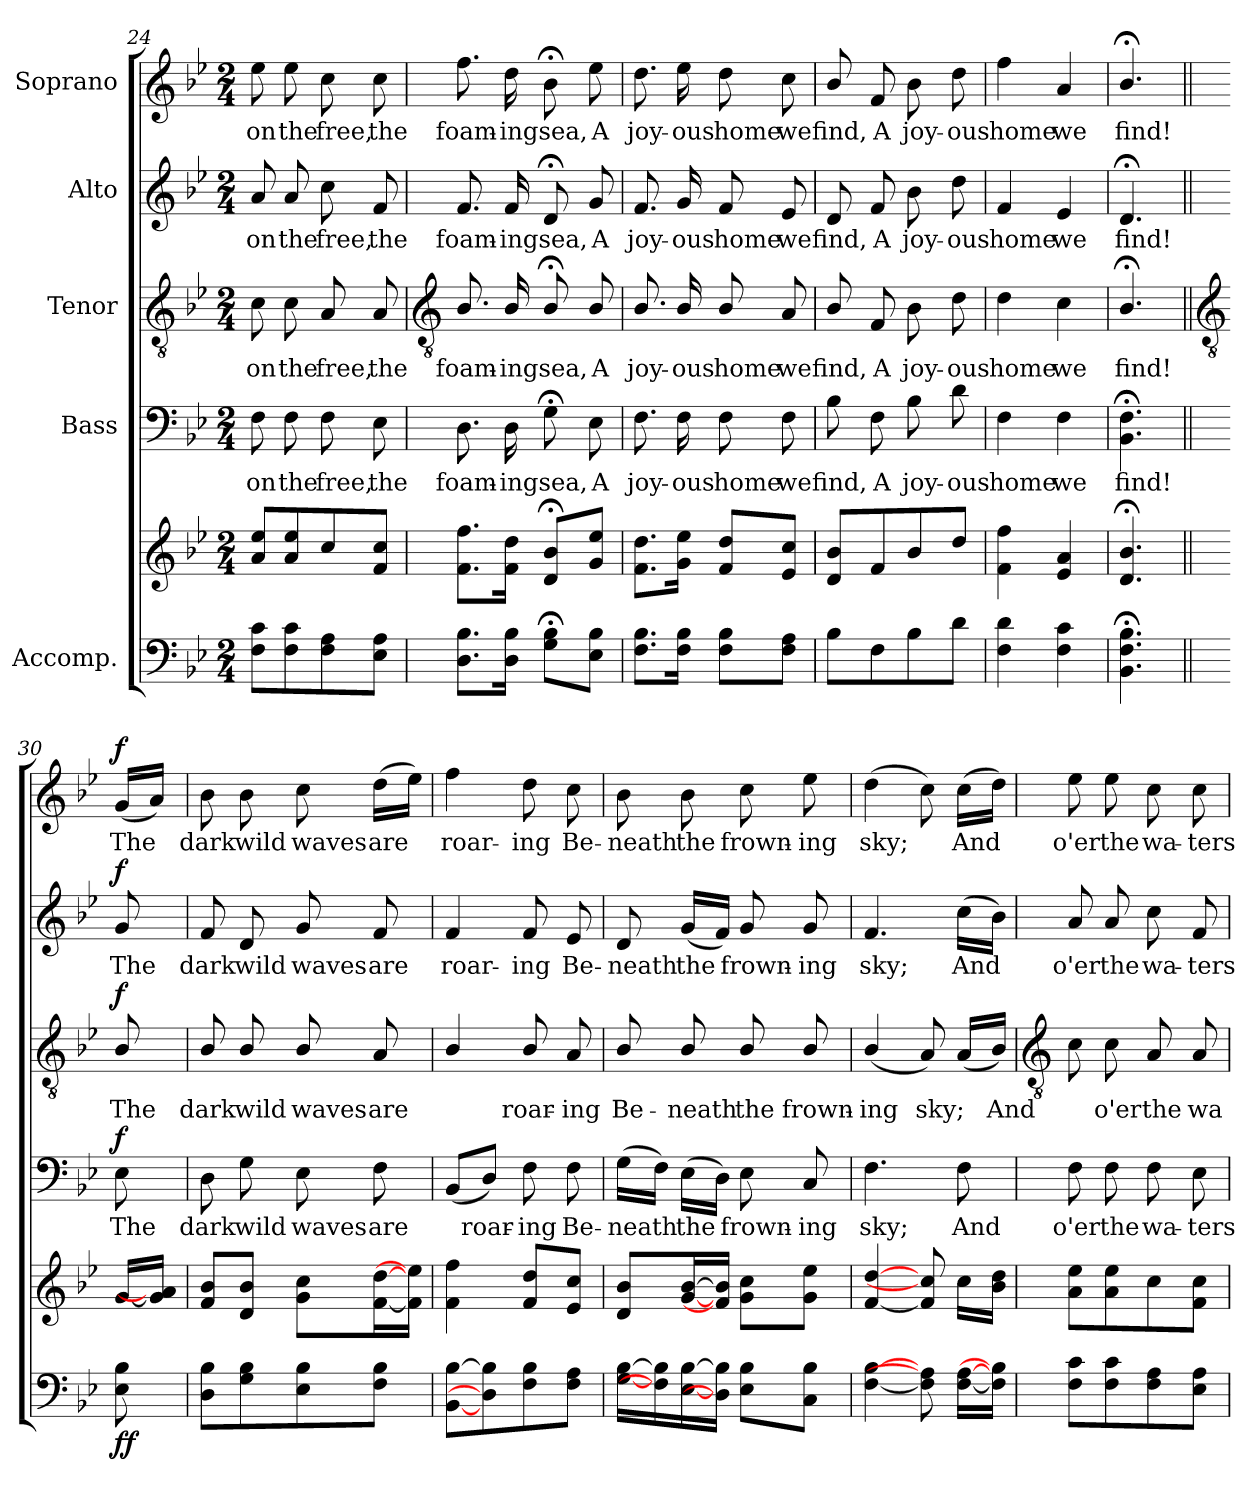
**kern	**kern	**dynam	**kern	**text	**dynam	**kern	**text	**dynam	**kern	**text	**dynam	**kern	**text	**dynam
*part5	*part5	*part5	*part4	*part4	*part4	*part3	*part3	*part3	*part2	*part2	*part2	*part1	*part1	*part1
*staff6	*staff5	*staff5/6	*staff4	*staff4	*staff4	*staff3	*staff3	*staff3	*staff2	*staff2	*staff2	*staff1	*staff1	*staff1
*I"Accomp.	*	*	*I"Bass	*	*	*I"Tenor	*	*	*I"Alto	*	*	*I"Soprano	*	*
*clefF4	*clefG2	*	*clefF4	*	*	*clefGv2	*	*	*clefG2	*	*	*clefG2	*	*
*k[b-e-]	*k[b-e-]	*	*k[b-e-]	*	*	*k[b-e-]	*	*	*k[b-e-]	*	*	*k[b-e-]	*	*
*B-:	*B-:	*	*B-:	*	*	*B-:	*	*	*B-:	*	*	*B-:	*	*
*M2/4	*M2/4	*	*M2/4	*	*	*M2/4	*	*	*M2/4	*	*	*M2/4	*	*
=24	=24	=24	=24	=24	=24	=24	=24	=24	=24	=24	=24	=24	=24	=24
!	!	!	!	!LO:LY:b	!	!	!LO:LY:b	!	!	!LO:LY:b	!	!	!LO:LY:b	!
8F\ 8c\L	8a/ 8ee-/L	.	8F	on	.	8c	on	.	8a	on	.	8ee-	on	.
!	!	!	!	!LO:LY:b	!	!	!LO:LY:b	!	!	!LO:LY:b	!	!	!LO:LY:b	!
8F\ 8c\	8a/ 8ee-/	.	8F	the	.	8c	the	.	8a	the	.	8ee-	the	.
!	!	!	!	!LO:LY:b	!	!	!LO:LY:b	!	!	!LO:LY:b	!	!	!LO:LY:b	!
8F\ 8A\	8cc/	.	8F	free,	.	8A	free,	.	8cc	free,	.	8cc	free,	.
!	!	!	!	!LO:LY:b	!	!	!LO:LY:b	!	!	!LO:LY:b	!	!	!LO:LY:b	!
8E-\ 8A\J	8f/ 8cc/J	.	8E-	the	.	8A	the	.	8f	the	.	8cc	the	.
!!LO:LB:g=z
=25	=25	=25	=25	=25	=25	=25	=25	=25	=25	=25	=25	=25	=25	=25
*	*	*	*	*	*	*clefGv2	*	*	*	*	*	*	*	*
!	!	!	!	!LO:LY:b	!	!	!LO:LY:b	!	!	!LO:LY:b	!	!	!LO:LY:b	!
8.D 8.B-L	8.f 8.ffL	.	8.D	foam-	.	8.B-/	foam-	.	8.f	foam-	.	8.ff	foam-	.
!	!	!	!	!LO:LY:b	!	!	!LO:LY:b	!	!	!LO:LY:b	!	!	!LO:LY:b	!
16D 16B-J	16f 16ddJ	.	16D	-ing	.	16B-/	-ing	.	16f	-ing	.	16dd	-ing	.
!	!	!	!	!LO:LY:b	!	!	!LO:LY:b	!	!	!LO:LY:b	!	!	!LO:LY:b	!
8G;< 8B-;<L	8d;< 8b-;<L	.	8G;<	sea,	.	8B-;</	sea,	.	8d;<	sea,	.	8b-;<	sea,	.
!	!	!	!	!LO:LY:b	!	!	!LO:LY:b	!	!	!LO:LY:b	!	!	!LO:LY:b	!
8E- 8B-J	8g 8ee-J	.	8E-	A	.	8B-/	A	.	8g	A	.	8ee-	A	.
=26	=26	=26	=26	=26	=26	=26	=26	=26	=26	=26	=26	=26	=26	=26
!	!	!	!	!LO:LY:b	!	!	!LO:LY:b	!	!	!LO:LY:b	!	!	!LO:LY:b	!
8.F 8.B-L	8.f 8.ddL	.	8.F	joy-	.	8.B-/	joy-	.	8.f	joy-	.	8.dd	joy-	.
!	!	!	!	!LO:LY:b	!	!	!LO:LY:b	!	!	!LO:LY:b	!	!	!LO:LY:b	!
16F 16B-J	16g 16ee-J	.	16F	-ous	.	16B-/	-ous	.	16g	-ous	.	16ee-	-ous	.
!	!	!	!	!LO:LY:b	!	!	!LO:LY:b	!	!	!LO:LY:b	!	!	!LO:LY:b	!
8F 8B-L	8f 8ddL	.	8F	home	.	8B-/	home	.	8f	home	.	8dd	home	.
!	!	!	!	!LO:LY:b	!	!	!LO:LY:b	!	!	!LO:LY:b	!	!	!LO:LY:b	!
8F 8AJ	8e- 8ccJ	.	8F	we	.	8A	we	.	8e-	we	.	8cc	we	.
=27	=27	=27	=27	=27	=27	=27	=27	=27	=27	=27	=27	=27	=27	=27
!	!	!	!	!LO:LY:b	!	!	!LO:LY:b	!	!	!LO:LY:b	!	!	!LO:LY:b	!
8B-L	8d 8b-L	.	8B-	find,	.	8B-/	find,	.	8d	find,	.	8b-/	find,	.
!	!	!	!	!LO:LY:b	!	!	!LO:LY:b	!	!	!LO:LY:b	!	!	!LO:LY:b	!
8F	8f	.	8F	A	.	8F	A	.	8f	A	.	8f	A	.
!	!	!	!	!LO:LY:b	!	!	!LO:LY:b	!	!	!LO:LY:b	!	!	!LO:LY:b	!
8B-	8b-	.	8B-	joy-	.	8B-	joy-	.	8b-	joy-	.	8b-	joy-	.
!	!	!	!	!LO:LY:b	!	!	!LO:LY:b	!	!	!LO:LY:b	!	!	!LO:LY:b	!
8dJ	8ddJ	.	8d	-ous	.	8d	-ous	.	8dd	-ous	.	8dd	-ous	.
=28	=28	=28	=28	=28	=28	=28	=28	=28	=28	=28	=28	=28	=28	=28
!	!	!	!	!LO:LY:b	!	!	!LO:LY:b	!	!	!LO:LY:b	!	!	!LO:LY:b	!
4F 4d	4f 4ff	.	4F	home	.	4d	home	.	4f	home	.	4ff	home	.
!	!	!	!	!LO:LY:b	!	!	!LO:LY:b	!	!	!LO:LY:b	!	!	!LO:LY:b	!
4F 4c	4e- 4a	.	4F	we	.	4c	we	.	4e-	we	.	4a	we	.
=29	=29	=29	=29	=29	=29	=29	=29	=29	=29	=29	=29	=29	=29	=29
!	!	!	!	!LO:LY:b	!	!	!LO:LY:b	!	!	!LO:LY:b	!	!	!LO:LY:b	!
4.BB-;< 4.F;< 4.B-;<	4.d/;< 4.b-/;<	.	4.BB-;< 4.F;<	find!	.	4.B-;</	find!	.	4.d;<	find!	.	4.b-;</	find!	.
!!LO:LB:g=z
=30||	=30||	=30||	=30||	=30||	=30||	=30||	=30||	=30||	=30||	=30||	=30||	=30||	=30||	=30||
*	*	*	*	*	*	*clefGv2	*	*	*	*	*	*	*	*
!	!	!LO:DY:b=2	!	!LO:LY:b	!	!	!LO:LY:b	!	!	!LO:LY:b	!	!	!LO:LY:b	!
!	!	!LO:DY:n=1:b	!	!	!LO:DY:b	!	!	!LO:DY:b	!	!	!LO:DY:b	!	!	!LO:DY:b
8E-\ 8B-\	[16gLL	f f	8E-	The	f	8B-/	The	f	8g	The	f	(<16gLL	The	f
.	16g/] 16a/]JJ	.	.	.	.	.	.	.	.	.	.	16a/JJ)	.	.
=31	=31	=31	=31	=31	=31	=31	=31	=31	=31	=31	=31	=31	=31	=31
!	!	!	!	!LO:LY:b	!	!	!LO:LY:b	!	!	!LO:LY:b	!	!	!LO:LY:b	!
8D 8B-L	8f 8b-L	.	8D	dark	.	8B-/	dark	.	8f	dark	.	8b-	dark	.
!	!	!	!	!LO:LY:b	!	!	!LO:LY:b	!	!	!LO:LY:b	!	!	!LO:LY:b	!
8G 8B-	8d 8b-J	.	8G	wild	.	8B-/	wild	.	8d	wild	.	8b-	wild	.
!	!	!	!	!LO:LY:b	!	!	!LO:LY:b	!	!	!LO:LY:b	!	!	!LO:LY:b	!
8E- 8B-	8g 8ccL	.	8E-	waves	.	8B-/	waves	.	8g	waves	.	8cc	waves	.
!	!	!	!	!LO:LY:b	!	!	!LO:LY:b	!	!	!LO:LY:b	!	!	!LO:LY:b	!
8F 8B-J	[16f [16ddL	.	8F	are	.	8A	are	.	8f	are	.	(>16ddLL	are	.
.	16f] 16ee-]JJ	.	.	.	.	.	.	.	.	.	.	16ee-JJ)	.	.
=32	=32	=32	=32	=32	=32	=32	=32	=32	=32	=32	=32	=32	=32	=32
!	!	!	!	!	!	!	!	!	!	!LO:LY:b	!	!	!LO:LY:b	!
[8BB- [8B-L	4f 4ff	.	(<8BB-L	.	.	4B-/	.	.	4f	roar-	.	4ff	roar-	.
!	!	!	!	!LO:LY:b	!	!	!	!	!	!	!	!	!	!
8D] 8B-]	.	.	8DJ)	roar-	.	.	.	.	.	.	.	.	.	.
!	!	!	!	!LO:LY:b	!	!	!LO:LY:b	!	!	!LO:LY:b	!	!	!LO:LY:b	!
8F 8B-	8f 8ddL	.	8F	-ing	.	8B-/	roar-	.	8f	-ing	.	8dd	-ing	.
!	!	!	!	!LO:LY:b	!	!	!LO:LY:b	!	!	!LO:LY:b	!	!	!LO:LY:b	!
8F 8AJ	8e- 8ccJ	.	8F	Be-	.	8A	-ing	.	8e-	Be-	.	8cc	Be-	.
=33	=33	=33	=33	=33	=33	=33	=33	=33	=33	=33	=33	=33	=33	=33
!	!	!	!	!LO:LY:b	!	!	!LO:LY:b	!	!	!LO:LY:b	!	!	!LO:LY:b	!
[16G [16B-LL	8d 8b-L	.	(>16GLL	-neath	.	8B-/	Be-	.	8d	-neath	.	8b-	-neath	.
16F] 16B-]	.	.	16FJJ)	.	.	.	.	.	.	.	.	.	.	.
!	!	!	!	!LO:LY:b	!	!	!LO:LY:b	!	!	!LO:LY:b	!	!	!LO:LY:b	!
[16E- [16B-	[16g [16b-L	.	(>16E-LL	the	.	8B-/	-neath	.	(<16gLL	the	.	8b-	the	.
16D] 16B-]JJ	16f] 16b-]JJ	.	16DJJ)	.	.	.	.	.	16fJJ)	.	.	.	.	.
!	!	!	!	!LO:LY:b	!	!	!LO:LY:b	!	!	!LO:LY:b	!	!	!LO:LY:b	!
8E- 8B-L	8g 8ccL	.	8E-	frown-	.	8B-/	the	.	8g	frown-	.	8cc	frown-	.
!	!	!	!	!LO:LY:b	!	!	!LO:LY:b	!	!	!LO:LY:b	!	!	!LO:LY:b	!
8C 8B-J	8g 8ee-J	.	8C	-ing	.	8B-/	frown-	.	8g	-ing	.	8ee-	-ing	.
=34	=34	=34	=34	=34	=34	=34	=34	=34	=34	=34	=34	=34	=34	=34
!	!	!	!	!LO:LY:b	!	!	!LO:LY:b	!	!	!LO:LY:b	!	!	!LO:LY:b	!
[4F [4B-	[4f [4dd	.	4.F	sky;	.	(<4B-/	-ing	.	4.f	sky;	.	(>4dd	sky;	.
!	!	!	!	!	!	!	!LO:LY:b	!	!	!	!	!	!	!
8F] 8A]	8f] 8cc]	.	.	.	.	8A)	sky;	.	.	.	.	8cc)	.	.
!	!	!	!	!LO:LY:b	!	!	!	!	!	!LO:LY:b	!	!	!LO:LY:b	!
[16F [16ALL	16ccLL	.	8F	And	.	(<16ALL	.	.	(>16ccLL	And	.	(>16ccLL	And	.
!	!	!	!	!	!	!	!LO:LY:b	!	!	!	!	!	!	!
16F] 16B-]JJ	16b- 16ddJJ	.	.	.	.	16B-JJ)	And	.	16b-JJ)	.	.	16ddJJ)	.	.
!!LO:LB:g=z
=35	=35	=35	=35	=35	=35	=35	=35	=35	=35	=35	=35	=35	=35	=35
*	*	*	*	*	*	*clefGv2	*	*	*	*	*	*	*	*
!	!	!	!	!LO:LY:b	!	!	!	!	!	!LO:LY:b	!	!	!LO:LY:b	!
8F 8cL	8a 8ee-L	.	8F	o'er	.	8c	.	.	8a	o'er	.	8ee-	o'er	.
!	!	!	!	!LO:LY:b	!	!	!LO:LY:b	!	!	!LO:LY:b	!	!	!LO:LY:b	!
8F 8c	8a 8ee-	.	8F	the	.	8c	o'er	.	8a	the	.	8ee-	the	.
!	!	!	!	!LO:LY:b	!	!	!LO:LY:b	!	!	!LO:LY:b	!	!	!LO:LY:b	!
8F 8A	8cc	.	8F	wa-	.	8A	the	.	8cc	wa-	.	8cc	wa-	.
!	!	!	!	!LO:LY:b	!	!	!LO:LY:b	!	!	!LO:LY:b	!	!	!LO:LY:b	!
8E- 8AJ	8f 8ccJ	.	8E-	-ters	.	8A	wa-	.	8f	-ters	.	8cc	-ters	.
=	=	=	=	=	=	=	=	=	=	=	=	=	=	=
*-	*-	*-	*-	*-	*-	*-	*-	*-	*-	*-	*-	*-	*-	*-
